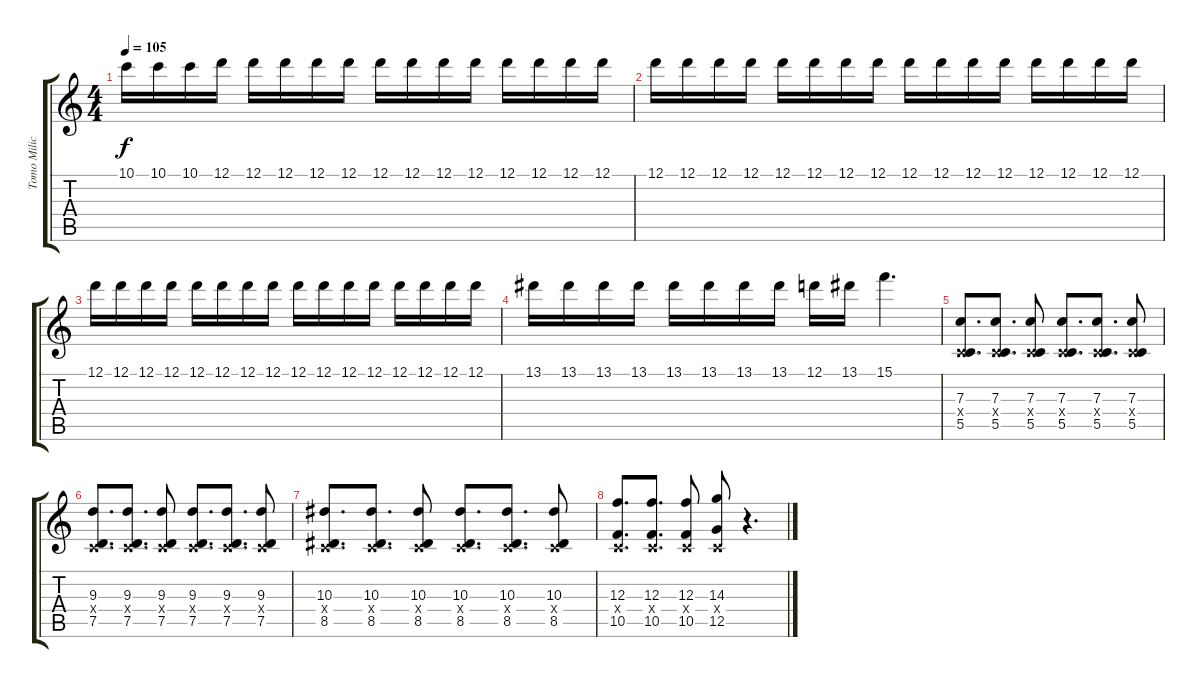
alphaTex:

\track ("Tomo Milicevic - Guitar 1" "Tomo Milic") {instrument overdrivenguitar}
\staff {score tabs}
\tuning (D4 A3 F3 C3 G2 C2) {hide}
\ts (4 4)
\tempo 105
\clef g2
\ks c
10.1.16{dy f} 10.1.16 10.1.16 12.1.16 12.1.16 12.1.16 12.1.16 12.1.16 12.1.16 12.1.16 12.1.16 12.1.16 12.1.16 12.1.16 12.1.16 12.1.16 |
12.1.16 12.1.16 12.1.16 12.1.16 12.1.16 12.1.16 12.1.16 12.1.16 12.1.16 12.1.16 12.1.16 12.1.16 12.1.16 12.1.16 12.1.16 12.1.16 |
12.1.16 12.1.16 12.1.16 12.1.16 12.1.16 12.1.16 12.1.16 12.1.16 12.1.16 12.1.16 12.1.16 12.1.16 12.1.16 12.1.16 12.1.16 12.1.16 |
13.1.16 13.1.16 13.1.16 13.1.16 13.1.16 13.1.16 13.1.16 13.1.16 12.1.16 13.1.16 15.1.4{d} |
(7.3 0.4{x} 5.5).8{d} (7.3 0.4{x} 5.5).8{d} (7.3 0.4{x} 5.5).8 (7.3 0.4{x} 5.5).8{d} (7.3 0.4{x} 5.5).8{d} (7.3 0.4{x} 5.5).8 |
(9.3 0.4{x} 7.5).8{d} (9.3 0.4{x} 7.5).8{d} (9.3 0.4{x} 7.5).8 (9.3 0.4{x} 7.5).8{d} (9.3 0.4{x} 7.5).8{d} (9.3 0.4{x} 7.5).8 |
(10.3 0.4{x} 8.5).8{d} (10.3 0.4{x} 8.5).8{d} (10.3 0.4{x} 8.5).8 (10.3 0.4{x} 8.5).8{d} (10.3 0.4{x} 8.5).8{d} (10.3 0.4{x} 8.5).8 |
(12.3 0.4{x} 10.5).8{d} (12.3 0.4{x} 10.5).8{d} (12.3 0.4{x} 10.5).8 (14.3 0.4{x} 12.5).8 r.4{d}
